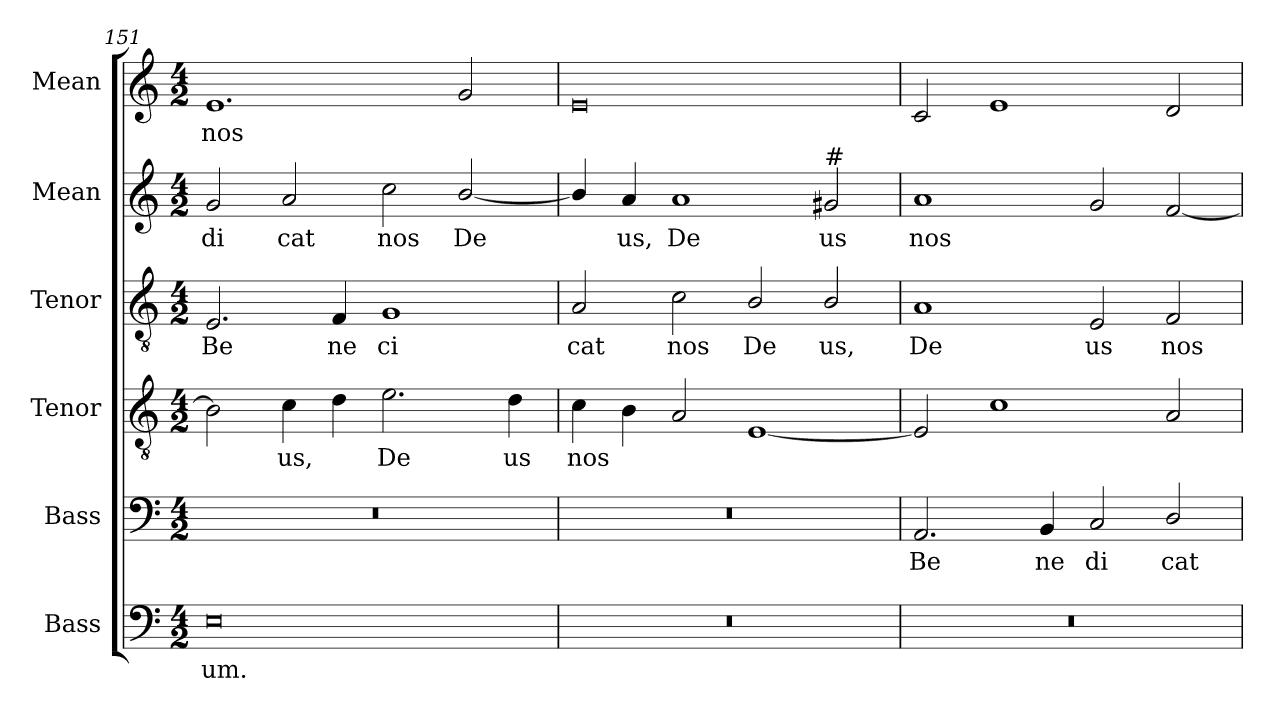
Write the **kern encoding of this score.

**kern	**text	**kern	**text	**kern	**text	**kern	**text	**kern	**text	**kern	**text
*part6	*part6	*part5	*part5	*part4	*part4	*part3	*part3	*part2	*part2	*part1	*part1
*staff6	*staff6	*staff5	*staff5	*staff4	*staff4	*staff3	*staff3	*staff2	*staff2	*staff1	*staff1
*I"Bass	*	*I"Bass	*	*I"Tenor	*	*I"Tenor	*	*I"Mean	*	*I"Mean	*
*I'B.	*	*I'B.	*	*I'T.	*	*I'T.	*	*I'M.	*	*I'M.	*
*clefF4	*	*clefF4	*	*clefGv2	*	*clefGv2	*	*clefG2	*	*clefG2	*
*	*	*	*	*ITrd7c12	*	*ITrd7c12	*	*	*	*	*
*k[]	*	*k[]	*	*k[]	*	*k[]	*	*k[]	*	*k[]	*
*a:	*	*a:	*	*a:	*	*a:	*	*a:	*	*a:	*
*M4/2	*	*M4/2	*	*M4/2	*	*M4/2	*	*M4/2	*	*M4/2	*
=151	=151	=151	=151	=151	=151	=151	=151	=151	=151	=151	=151
!	!LO:LY:b:color=#000000	!LO:N:vis=1	!	!	!	!	!	!	!	!	!
!	!	!	!	!	!	!	!LO:LY:b:color=#000000	!	!	!	!
!	!	!	!	!	!	!	!	!	!LO:LY:b:color=#000000	!	!
!	!	!	!	!	!	!	!	!	!	!	!LO:LY:b:color=#000000
0Ei	um.	0r	.	2BBi\]	.	2.EEi/	Be	2gi/	di	1.ei	nos
!	!	!	!	!	!LO:LY:b:color=#000000	!	!	!	!	!	!
!	!	!	!	!	!	!	!	!	!LO:LY:b:color=#000000	!	!
.	.	.	.	4Ci\	us,	.	.	2ai/	cat	.	.
!	!	!	!	!	!	!	!LO:LY:b:color=#000000	!	!	!	!
.	.	.	.	4Di\	.	4FFi/	ne	.	.	.	.
!	!	!	!	!	!LO:LY:b:color=#000000	!	!	!	!	!	!
!	!	!	!	!	!	!	!LO:LY:b:color=#000000	!	!	!	!
!	!	!	!	!	!	!	!	!	!LO:LY:b:color=#000000	!	!
.	.	.	.	2.Ei\	De	1GGi	ci	2cci\	nos	.	.
!	!	!	!	!	!	!	!	!	!LO:LY:b:color=#000000	!	!
.	.	.	.	.	.	.	.	[<2bi/	De	2gi/	.
!	!	!	!	!	!LO:LY:b:color=#000000	!	!	!	!	!	!
.	.	.	.	4Di\	us	.	.	.	.	.	.
=152	=152	=152	=152	=152	=152	=152	=152	=152	=152	=152	=152
!LO:N:vis=1	!	!LO:N:vis=1	!	!	!	!	!	!	!	!	!
!	!	!	!	!	!LO:LY:b:color=#000000	!	!	!	!	!	!
!	!	!	!	!	!	!	!LO:LY:b:color=#000000	!	!	!	!
0r	.	0r	.	4Ci\	nos	2AAi/	cat	4bi/]	.	0ei	.
!	!	!	!	!	!	!	!	!	!LO:LY:b:color=#000000	!	!
.	.	.	.	4BBi\	.	.	.	4ai/	us,	.	.
!	!	!	!	!	!	!	!LO:LY:b:color=#000000	!	!	!	!
!	!	!	!	!	!	!	!	!	!LO:LY:b:color=#000000	!	!
.	.	.	.	2AAi/	.	2Ci\	nos	1ai	De	.	.
!	!	!	!	!	!	!	!LO:LY:b:color=#000000	!	!	!	!
.	.	.	.	[<1EEi	.	2BBi/	De	.	.	.	.
!	!	!	!	!	!	!	!LO:LY:b:color=#000000	!	!	!	!
!	!	!	!	!	!	!	!	!LO:TX:a:t=#	!	!	!
!	!	!	!	!	!	!	!	!	!LO:LY:b:color=#000000	!	!
.	.	.	.	.	.	2BBi/	us,	2g#i/	us	.	.
=153	=153	=153	=153	=153	=153	=153	=153	=153	=153	=153	=153
!LO:N:vis=1	!	!	!	!	!	!	!	!	!	!	!
!	!	!	!LO:LY:b:color=#000000	!	!	!	!	!	!	!	!
!	!	!	!	!	!	!	!LO:LY:b:color=#000000	!	!	!	!
!	!	!	!	!	!	!	!	!	!LO:LY:b:color=#000000	!	!
0r	.	2.AAi/	Be	2EEi/]	.	1AAi	De	1ai	nos	2ci/	.
.	.	.	.	1Ci	.	.	.	.	.	1ei	.
!	!	!	!LO:LY:b:color=#000000	!	!	!	!	!	!	!	!
.	.	4BBi/	ne	.	.	.	.	.	.	.	.
!	!	!	!LO:LY:b:color=#000000	!	!	!	!	!	!	!	!
!	!	!	!	!	!	!	!LO:LY:b:color=#000000	!	!	!	!
.	.	2Ci/	di	.	.	2EEi/	us	2gi/	.	.	.
!	!	!	!LO:LY:b:color=#000000	!	!	!	!	!	!	!	!
!	!	!	!	!	!	!	!LO:LY:b:color=#000000	!	!	!	!
.	.	2Di/	cat	2AAi/	.	2FFi/	nos	[<2fi/	.	2di/	.
=	=	=	=	=	=	=	=	=	=	=	=
*-	*-	*-	*-	*-	*-	*-	*-	*-	*-	*-	*-
